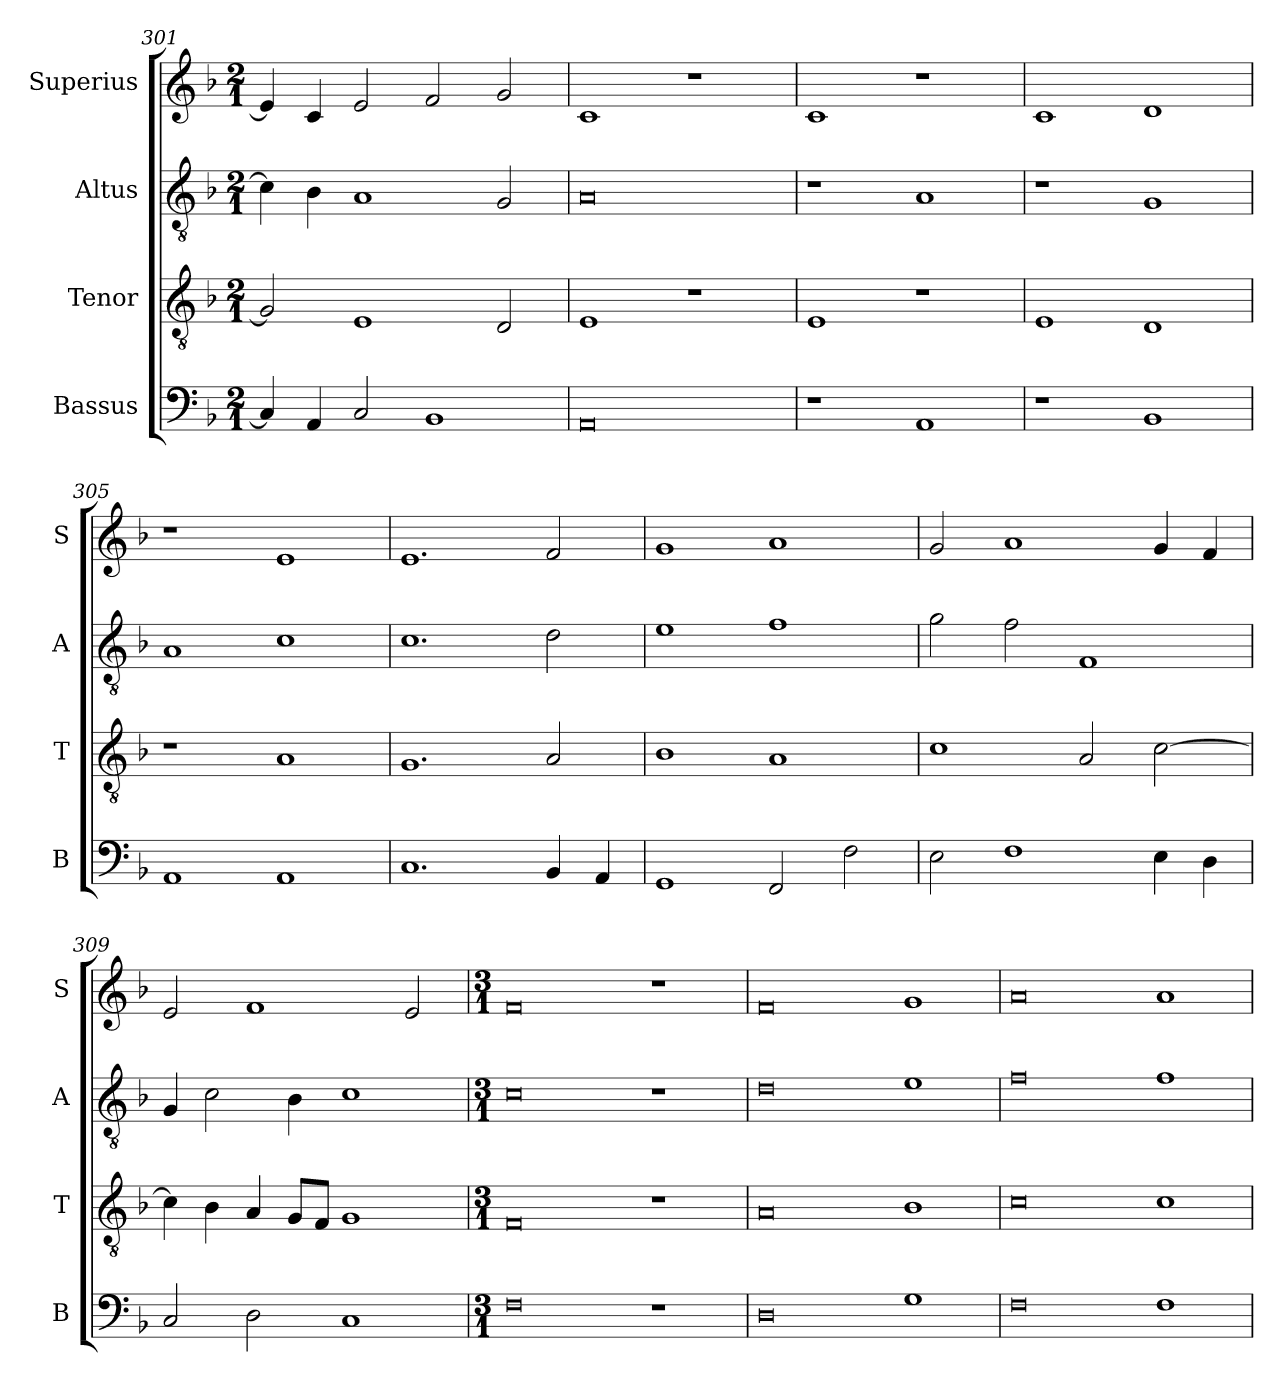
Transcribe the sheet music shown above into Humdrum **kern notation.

**kern	**kern	**kern	**kern
*part4	*part3	*part2	*part1
*staff4	*staff3	*staff2	*staff1
*I"Bassus	*I"Tenor	*I"Altus	*I"Superius
*I'B	*I'T	*I'A	*I'S
*clefF4	*clefGv2	*clefGv2	*clefG2
*k[b-]	*k[b-]	*k[b-]	*k[b-]
*M2/1	*M2/1	*M2/1	*M2/1
=301	=301	=301	=301
4C/]	2G/]	4c\]	4e/]
4AA/	.	4B-\	4c/
2C/	1E	1A	2e/
1BB-	.	.	2f/
.	2D/	2G/	2g/
=302	=302	=302	=302
0AA	1E	0A	1c
.	1r	.	1r
=303	=303	=303	=303
1r	1E	1r	1c
1AA	1r	1A	1r
=304	=304	=304	=304
1r	1E	1r	1c
1BB-	1D	1G	1d
=305	=305	=305	=305
1AA	1r	1A	1r
1AA	1A	1c	1e
=306	=306	=306	=306
1.C	1.G	1.c	1.e
4BB-/	2A/	2d\	2f/
4AA/	.	.	.
=307	=307	=307	=307
1GG	1B-	1e	1g
2FF/	1A	1f	1a
2F\	.	.	.
=308	=308	=308	=308
2E\	1c	2g\	2g/
1F	.	2f\	1a
.	2A/	1F	.
4E\	[2c\	.	4g/
4D\	.	.	4f/
=309	=309	=309	=309
2C/	4c\]	4G/	2e/
.	4B-\	2c\	.
2D\	4A/	.	1f
.	8G/L	4B-\	.
.	8F/J	.	.
1C	1G	1c	.
.	.	.	2e/
=310	=310	=310	=310
*M3/1	*M3/1	*M3/1	*M3/1
0F	0F	0c	0f
1r	1r	1r	1r
=311	=311	=311	=311
0D	0A	0d	0f
1G	1B-	1e	1g
=312	=312	=312	=312
0F	0c	0f	0a
1F	1c	1f	1a
=	=	=	=
*-	*-	*-	*-
